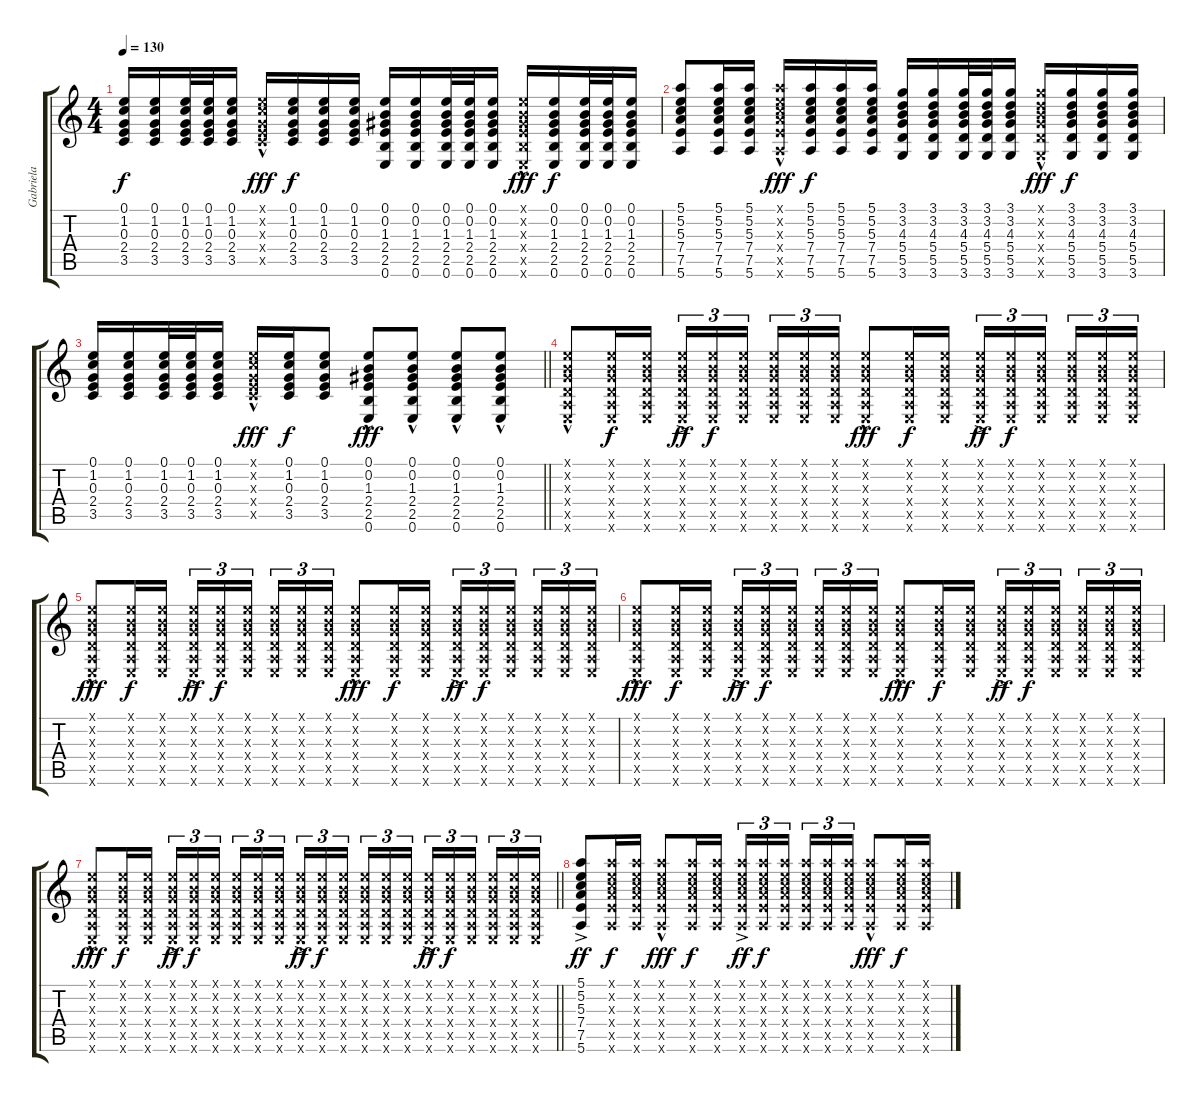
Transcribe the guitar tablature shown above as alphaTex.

\track ("Gabriela" "Gabriela") {instrument acousticguitarnylon}
\staff {score tabs}
\tuning (E4 B3 G3 D3 A2 E2) {hide}
\ts (4 4)
\tempo 130
\clef g2
\ks c
(0.1 1.2 0.3 2.4 3.5).16{dy f} (0.1 1.2 0.3 2.4 3.5).16 (0.1 1.2 0.3 2.4 3.5).32 (0.1 1.2 0.3 2.4 3.5).32 (0.1 1.2 0.3 2.4 3.5).16 (0.1{hac x} 1.2{hac x} 0.3{hac x} 2.4{hac x} 3.5{hac x}).16{dy fff} (0.1 1.2 0.3 2.4 3.5).16{dy f} (0.1 1.2 0.3 2.4 3.5).16 (0.1 1.2 0.3 2.4 3.5).16 (0.1 0.2 1.3 2.4 2.5 0.6).16 (0.1 0.2 1.3 2.4 2.5 0.6).16 (0.1 0.2 1.3 2.4 2.5 0.6).32 (0.1 0.2 1.3 2.4 2.5 0.6).32 (0.1 0.2 1.3 2.4 2.5 0.6).16 (0.1{hac x} 0.2{hac x} 1.3{hac x} 2.4{hac x} 2.5{hac x} 0.6{hac x}).16{dy fff} (0.1 0.2 1.3 2.4 2.5 0.6).16{dy f} (0.1 0.2 1.3 2.4 2.5 0.6).32 (0.1 0.2 1.3 2.4 2.5 0.6).32 (0.1 0.2 1.3 2.4 2.5 0.6).16 |
(5.1 5.2 5.3 7.4 7.5 5.6).8 (5.1 5.2 5.3 7.4 7.5 5.6).16 (5.1 5.2 5.3 7.4 7.5 5.6).16 (5.1{hac x} 5.2{hac x} 5.3{hac x} 7.4{hac x} 7.5{hac x} 5.6{hac x}).16{dy fff} (5.1 5.2 5.3 7.4 7.5 5.6).16{dy f} (5.1 5.2 5.3 7.4 7.5 5.6).16 (5.1 5.2 5.3 7.4 7.5 5.6).16 (3.1 3.2 4.3 5.4 5.5 3.6).16 (3.1 3.2 4.3 5.4 5.5 3.6).16 (3.1 3.2 4.3 5.4 5.5 3.6).32 (3.1 3.2 4.3 5.4 5.5 3.6).32 (3.1 3.2 4.3 5.4 5.5 3.6).16 (3.1{hac x} 3.2{hac x} 4.3{hac x} 5.4{hac x} 5.5{hac x} 3.6{hac x}).16{dy fff} (3.1 3.2 4.3 5.4 5.5 3.6).16{dy f} (3.1 3.2 4.3 5.4 5.5 3.6).16 (3.1 3.2 4.3 5.4 5.5 3.6).16 |
\barLineRight lightlight
(0.1 1.2 0.3 2.4 3.5).16 (0.1 1.2 0.3 2.4 3.5).16 (0.1 1.2 0.3 2.4 3.5).32 (0.1 1.2 0.3 2.4 3.5).32 (0.1 1.2 0.3 2.4 3.5).16 (0.1{hac x} 1.2{hac x} 0.3{hac x} 2.4{hac x} 3.5{hac x}).16{dy fff} (0.1 1.2 0.3 2.4 3.5).16{dy f} (0.1 1.2 0.3 2.4 3.5).8 (0.1{hac} 0.2{hac} 1.3{hac} 2.4{hac} 2.5{hac} 0.6{hac}).8{dy fff} (0.1{hac} 0.2{hac} 1.3{hac} 2.4{hac} 2.5{hac} 0.6{hac}).8 (0.1{hac} 0.2{hac} 1.3{hac} 2.4{hac} 2.5{hac} 0.6{hac}).8 (0.1{hac} 0.2{hac} 1.3{hac} 2.4{hac} 2.5{hac} 0.6{hac}).8 |
(0.1{hac x} 0.2{hac x} 0.3{hac x} 0.4{hac x} 0.5{hac x} 0.6{hac x}).8 (0.1{x} 0.2{x} 0.3{x} 0.4{x} 0.5{x} 0.6{x}).16{dy f} (0.1{x} 0.2{x} 0.3{x} 0.4{x} 0.5{x} 0.6{x}).16 (0.1{ac x} 0.2{ac x} 0.3{ac x} 0.4{ac x} 0.5{ac x} 0.6{ac x}).16{tu (3 2) dy ff} (0.1{x} 0.2{x} 0.3{x} 0.4{x} 0.5{x} 0.6{x}).16{tu (3 2) dy f} (0.1{x} 0.2{x} 0.3{x} 0.4{x} 0.5{x} 0.6{x}).16{tu (3 2) beam splitsecondary} (0.1{x} 0.2{x} 0.3{x} 0.4{x} 0.5{x} 0.6{x}).16{tu (3 2)} (0.1{x} 0.2{x} 0.3{x} 0.4{x} 0.5{x} 0.6{x}).16{tu (3 2)} (0.1{x} 0.2{x} 0.3{x} 0.4{x} 0.5{x} 0.6{x}).16{tu (3 2)} (0.1{hac x} 0.2{hac x} 0.3{hac x} 0.4{hac x} 0.5{hac x} 0.6{hac x}).8{dy fff} (0.1{x} 0.2{x} 0.3{x} 0.4{x} 0.5{x} 0.6{x}).16{dy f} (0.1{x} 0.2{x} 0.3{x} 0.4{x} 0.5{x} 0.6{x}).16 (0.1{ac x} 0.2{ac x} 0.3{ac x} 0.4{ac x} 0.5{ac x} 0.6{ac x}).16{tu (3 2) dy ff} (0.1{x} 0.2{x} 0.3{x} 0.4{x} 0.5{x} 0.6{x}).16{tu (3 2) dy f} (0.1{x} 0.2{x} 0.3{x} 0.4{x} 0.5{x} 0.6{x}).16{tu (3 2) beam splitsecondary} (0.1{x} 0.2{x} 0.3{x} 0.4{x} 0.5{x} 0.6{x}).16{tu (3 2)} (0.1{x} 0.2{x} 0.3{x} 0.4{x} 0.5{x} 0.6{x}).16{tu (3 2)} (0.1{x} 0.2{x} 0.3{x} 0.4{x} 0.5{x} 0.6{x}).16{tu (3 2)} |
(0.1{hac x} 0.2{hac x} 0.3{hac x} 0.4{hac x} 0.5{hac x} 0.6{hac x}).8{dy fff} (0.1{x} 0.2{x} 0.3{x} 0.4{x} 0.5{x} 0.6{x}).16{dy f} (0.1{x} 0.2{x} 0.3{x} 0.4{x} 0.5{x} 0.6{x}).16 (0.1{ac x} 0.2{ac x} 0.3{ac x} 0.4{ac x} 0.5{ac x} 0.6{ac x}).16{tu (3 2) dy ff} (0.1{x} 0.2{x} 0.3{x} 0.4{x} 0.5{x} 0.6{x}).16{tu (3 2) dy f} (0.1{x} 0.2{x} 0.3{x} 0.4{x} 0.5{x} 0.6{x}).16{tu (3 2) beam splitsecondary} (0.1{x} 0.2{x} 0.3{x} 0.4{x} 0.5{x} 0.6{x}).16{tu (3 2)} (0.1{x} 0.2{x} 0.3{x} 0.4{x} 0.5{x} 0.6{x}).16{tu (3 2)} (0.1{x} 0.2{x} 0.3{x} 0.4{x} 0.5{x} 0.6{x}).16{tu (3 2)} (0.1{hac x} 0.2{hac x} 0.3{hac x} 0.4{hac x} 0.5{hac x} 0.6{hac x}).8{dy fff} (0.1{x} 0.2{x} 0.3{x} 0.4{x} 0.5{x} 0.6{x}).16{dy f} (0.1{x} 0.2{x} 0.3{x} 0.4{x} 0.5{x} 0.6{x}).16 (0.1{ac x} 0.2{ac x} 0.3{ac x} 0.4{ac x} 0.5{ac x} 0.6{ac x}).16{tu (3 2) dy ff} (0.1{x} 0.2{x} 0.3{x} 0.4{x} 0.5{x} 0.6{x}).16{tu (3 2) dy f} (0.1{x} 0.2{x} 0.3{x} 0.4{x} 0.5{x} 0.6{x}).16{tu (3 2) beam splitsecondary} (0.1{x} 0.2{x} 0.3{x} 0.4{x} 0.5{x} 0.6{x}).16{tu (3 2)} (0.1{x} 0.2{x} 0.3{x} 0.4{x} 0.5{x} 0.6{x}).16{tu (3 2)} (0.1{x} 0.2{x} 0.3{x} 0.4{x} 0.5{x} 0.6{x}).16{tu (3 2)} |
(0.1{hac x} 0.2{hac x} 0.3{hac x} 0.4{hac x} 0.5{hac x} 0.6{hac x}).8{dy fff} (0.1{x} 0.2{x} 0.3{x} 0.4{x} 0.5{x} 0.6{x}).16{dy f} (0.1{x} 0.2{x} 0.3{x} 0.4{x} 0.5{x} 0.6{x}).16 (0.1{ac x} 0.2{ac x} 0.3{ac x} 0.4{ac x} 0.5{ac x} 0.6{ac x}).16{tu (3 2) dy ff} (0.1{x} 0.2{x} 0.3{x} 0.4{x} 0.5{x} 0.6{x}).16{tu (3 2) dy f} (0.1{x} 0.2{x} 0.3{x} 0.4{x} 0.5{x} 0.6{x}).16{tu (3 2) beam splitsecondary} (0.1{x} 0.2{x} 0.3{x} 0.4{x} 0.5{x} 0.6{x}).16{tu (3 2)} (0.1{x} 0.2{x} 0.3{x} 0.4{x} 0.5{x} 0.6{x}).16{tu (3 2)} (0.1{x} 0.2{x} 0.3{x} 0.4{x} 0.5{x} 0.6{x}).16{tu (3 2)} (0.1{hac x} 0.2{hac x} 0.3{hac x} 0.4{hac x} 0.5{hac x} 0.6{hac x}).8{dy fff} (0.1{x} 0.2{x} 0.3{x} 0.4{x} 0.5{x} 0.6{x}).16{dy f} (0.1{x} 0.2{x} 0.3{x} 0.4{x} 0.5{x} 0.6{x}).16 (0.1{ac x} 0.2{ac x} 0.3{ac x} 0.4{ac x} 0.5{ac x} 0.6{ac x}).16{tu (3 2) dy ff} (0.1{x} 0.2{x} 0.3{x} 0.4{x} 0.5{x} 0.6{x}).16{tu (3 2) dy f} (0.1{x} 0.2{x} 0.3{x} 0.4{x} 0.5{x} 0.6{x}).16{tu (3 2) beam splitsecondary} (0.1{x} 0.2{x} 0.3{x} 0.4{x} 0.5{x} 0.6{x}).16{tu (3 2)} (0.1{x} 0.2{x} 0.3{x} 0.4{x} 0.5{x} 0.6{x}).16{tu (3 2)} (0.1{x} 0.2{x} 0.3{x} 0.4{x} 0.5{x} 0.6{x}).16{tu (3 2)} |
\barLineRight lightlight
(0.1{hac x} 0.2{hac x} 0.3{hac x} 0.4{hac x} 0.5{hac x} 0.6{hac x}).8{dy fff} (0.1{x} 0.2{x} 0.3{x} 0.4{x} 0.5{x} 0.6{x}).16{dy f} (0.1{x} 0.2{x} 0.3{x} 0.4{x} 0.5{x} 0.6{x}).16 (0.1{ac x} 0.2{ac x} 0.3{ac x} 0.4{ac x} 0.5{ac x} 0.6{ac x}).16{tu (3 2) dy ff} (0.1{x} 0.2{x} 0.3{x} 0.4{x} 0.5{x} 0.6{x}).16{tu (3 2) dy f} (0.1{x} 0.2{x} 0.3{x} 0.4{x} 0.5{x} 0.6{x}).16{tu (3 2) beam splitsecondary} (0.1{x} 0.2{x} 0.3{x} 0.4{x} 0.5{x} 0.6{x}).16{tu (3 2)} (0.1{x} 0.2{x} 0.3{x} 0.4{x} 0.5{x} 0.6{x}).16{tu (3 2)} (0.1{x} 0.2{x} 0.3{x} 0.4{x} 0.5{x} 0.6{x}).16{tu (3 2)} (0.1{ac x} 0.2{ac x} 0.3{ac x} 0.4{ac x} 0.5{ac x} 0.6{ac x}).16{tu (3 2) dy ff} (0.1{x} 0.2{x} 0.3{x} 0.4{x} 0.5{x} 0.6{x}).16{tu (3 2) dy f} (0.1{x} 0.2{x} 0.3{x} 0.4{x} 0.5{x} 0.6{x}).16{tu (3 2) beam splitsecondary} (0.1{x} 0.2{x} 0.3{x} 0.4{x} 0.5{x} 0.6{x}).16{tu (3 2)} (0.1{x} 0.2{x} 0.3{x} 0.4{x} 0.5{x} 0.6{x}).16{tu (3 2)} (0.1{x} 0.2{x} 0.3{x} 0.4{x} 0.5{x} 0.6{x}).16{tu (3 2)} (0.1{ac x} 0.2{ac x} 0.3{ac x} 0.4{ac x} 0.5{ac x} 0.6{ac x}).16{tu (3 2) dy ff} (0.1{x} 0.2{x} 0.3{x} 0.4{x} 0.5{x} 0.6{x}).16{tu (3 2) dy f} (0.1{x} 0.2{x} 0.3{x} 0.4{x} 0.5{x} 0.6{x}).16{tu (3 2) beam splitsecondary} (0.1{x} 0.2{x} 0.3{x} 0.4{x} 0.5{x} 0.6{x}).16{tu (3 2)} (0.1{x} 0.2{x} 0.3{x} 0.4{x} 0.5{x} 0.6{x}).16{tu (3 2)} (0.1{x} 0.2{x} 0.3{x} 0.4{x} 0.5{x} 0.6{x}).16{tu (3 2)} |
(5.1{ac} 5.2{ac} 5.3{ac} 7.4{ac} 7.5{ac} 5.6{ac}).8{dy ff} (5.1{x} 5.2{x} 5.3{x} 7.4{x} 7.5{x} 5.6{x}).16{dy f} (5.1{x} 5.2{x} 5.3{x} 7.4{x} 7.5{x} 5.6{x}).16 (5.1{hac x} 5.2{hac x} 5.3{hac x} 7.4{hac x} 7.5{hac x} 5.6{hac x}).8{dy fff} (5.1{x} 5.2{x} 5.3{x} 7.4{x} 7.5{x} 5.6{x}).16{dy f} (5.1{x} 5.2{x} 5.3{x} 7.4{x} 7.5{x} 5.6{x}).16 (5.1{ac x} 5.2{ac x} 5.3{ac x} 7.4{ac x} 7.5{ac x} 5.6{ac x}).16{tu (3 2) dy ff} (5.1{x} 5.2{x} 5.3{x} 7.4{x} 7.5{x} 5.6{x}).16{tu (3 2) dy f} (5.1{x} 5.2{x} 5.3{x} 7.4{x} 7.5{x} 5.6{x}).16{tu (3 2) beam splitsecondary} (5.1{x} 5.2{x} 5.3{x} 7.4{x} 7.5{x} 5.6{x}).16{tu (3 2)} (5.1{x} 5.2{x} 5.3{x} 7.4{x} 7.5{x} 5.6{x}).16{tu (3 2)} (5.1{x} 5.2{x} 5.3{x} 7.4{x} 7.5{x} 5.6{x}).16{tu (3 2)} (5.1{hac x} 5.2{hac x} 5.3{hac x} 7.4{hac x} 7.5{hac x} 5.6{hac x}).8{dy fff} (5.1{x} 5.2{x} 5.3{x} 7.4{x} 7.5{x} 5.6{x}).16{dy f} (5.1{x} 5.2{x} 5.3{x} 7.4{x} 7.5{x} 5.6{x}).16
